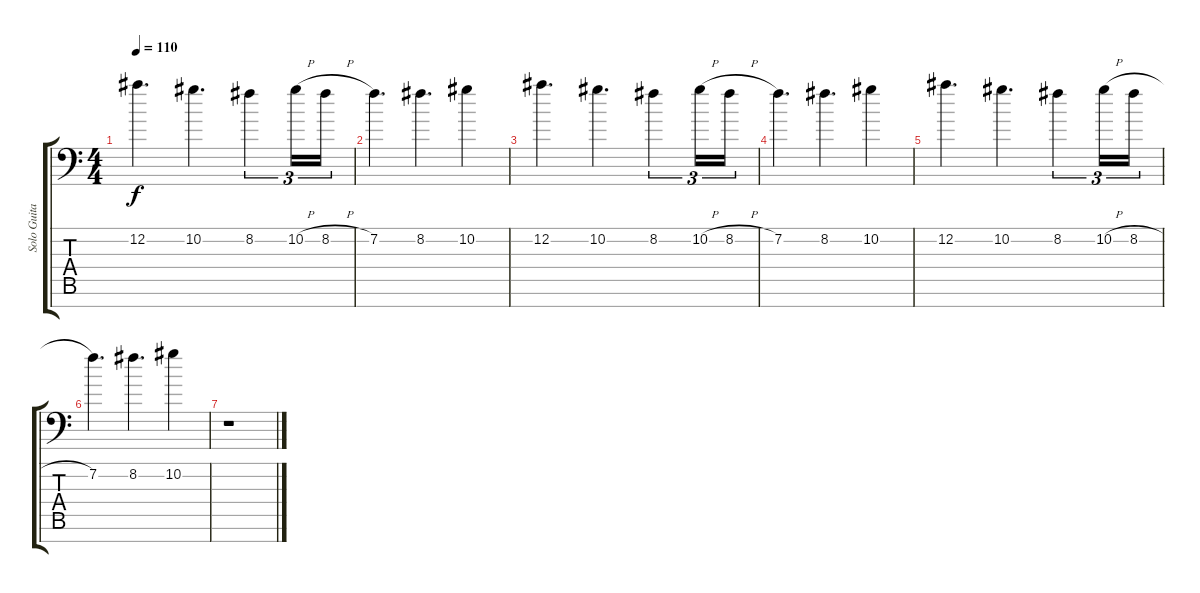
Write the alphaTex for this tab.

\track ("Solo Guitar" "Solo Guita") {instrument overdrivenguitar}
\staff {score tabs}
\tuning (Eb4 Bb3 Gb3 Db3 Ab2 Eb2 Ab1) {hide}
\ts (4 4)
\tempo 110
\clef f4
\ks c
12.2.4{d dy f} 10.2.4{d} 8.2.4{tu (3 2)} 10.2{h}.16{tu (3 2)} 8.2{h}.16{tu (3 2)} |
7.2.4{d} 8.2.4{d} 10.2.4 |
12.2.4{d} 10.2.4{d} 8.2.4{tu (3 2)} 10.2{h}.16{tu (3 2)} 8.2{h}.16{tu (3 2)} |
7.2.4{d} 8.2.4{d} 10.2.4 |
12.2.4{d} 10.2.4{d} 8.2.4{tu (3 2)} 10.2{h}.16{tu (3 2)} 8.2{h}.16{tu (3 2)} |
7.2.4{d} 8.2.4{d} 10.2.4 |
r.1
